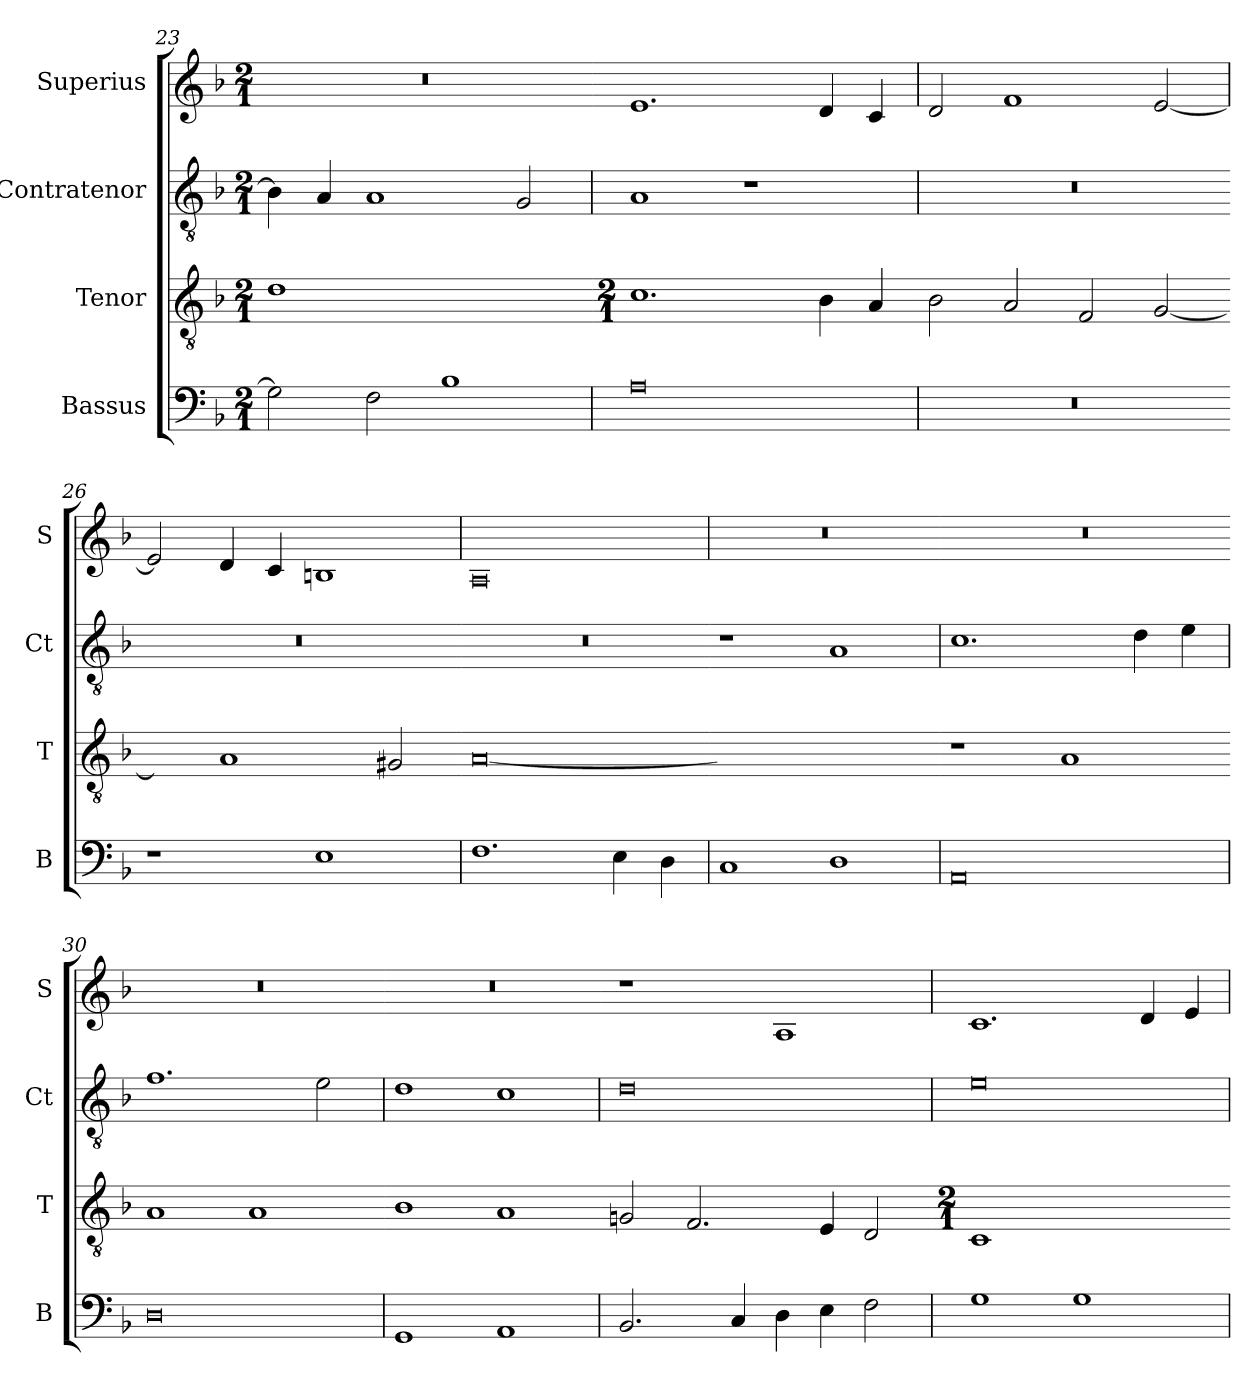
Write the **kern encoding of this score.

**kern	**kern	**kern	**kern
*part4	*part3	*part2	*part1
*staff4	*staff3	*staff2	*staff1
*I"Bassus	*I"Tenor	*I"Contratenor	*I"Superius
*I'B	*I'T	*I'Ct	*I'S
*clefF4	*clefGv2	*clefGv2	*clefG2
*k[b-]	*k[b-]	*k[b-]	*k[b-]
*d:	*d:	*d:	*d:
*M2/1	*M2/1	*M2/1	*M2/1
=23	=23	=23	=23
!	!LO:N:vis=1	!	!
2G]	0d	4B-]	0r
.	.	4A	.
2F	.	1A	.
1B-	.	.	.
.	.	2G	.
=24	=24-	=24	=24
*	*M2/1	*	*
0A	1.c	1A	1.e
.	.	1r	.
.	4B-	.	4d
.	4A	.	4c
=25	=25-	=25	=25
0r	2B-	0r	2d
.	2A	.	1f
.	2F	.	.
.	[2G	.	[2e
=26	=26-	=26	=26
1r	2Gyy]	0r	2e]
.	1A	.	4d
.	.	.	4c
1E	.	.	1Bn
.	2G#X	.	.
=27	=27-	=27	=27
1.F	[0A	0r	0A
4E	.	.	.
4D	.	.	.
=28	=28-	=28	=28
1C	0Ayy]	1r	0r
1D	.	1A	.
=29	=29-	=29	=29
0AA	1r	1.c	0r
.	1A	.	.
.	.	4d	.
.	.	4e	.
=30	=30-	=30	=30
0D	1A	1.f	0r
.	1A	.	.
.	.	2e	.
=31	=31-	=31	=31
1GG	1B-	1d	0r
1AA	1A	1c	.
=32	=32-	=32	=32
2.BB-	2Gn	0d	1r
.	2.F	.	.
4C	.	.	.
4D	.	.	1A
4E	4E	.	.
2F	2D	.	.
=33	=33-	=33	=33
*	*M2/1	*	*
!	!LO:N:vis=1	!	!
1G	0C	0e	1.c
1G	.	.	.
.	.	.	4d
.	.	.	4e
=	=-	=	=
*-	*-	*-	*-
